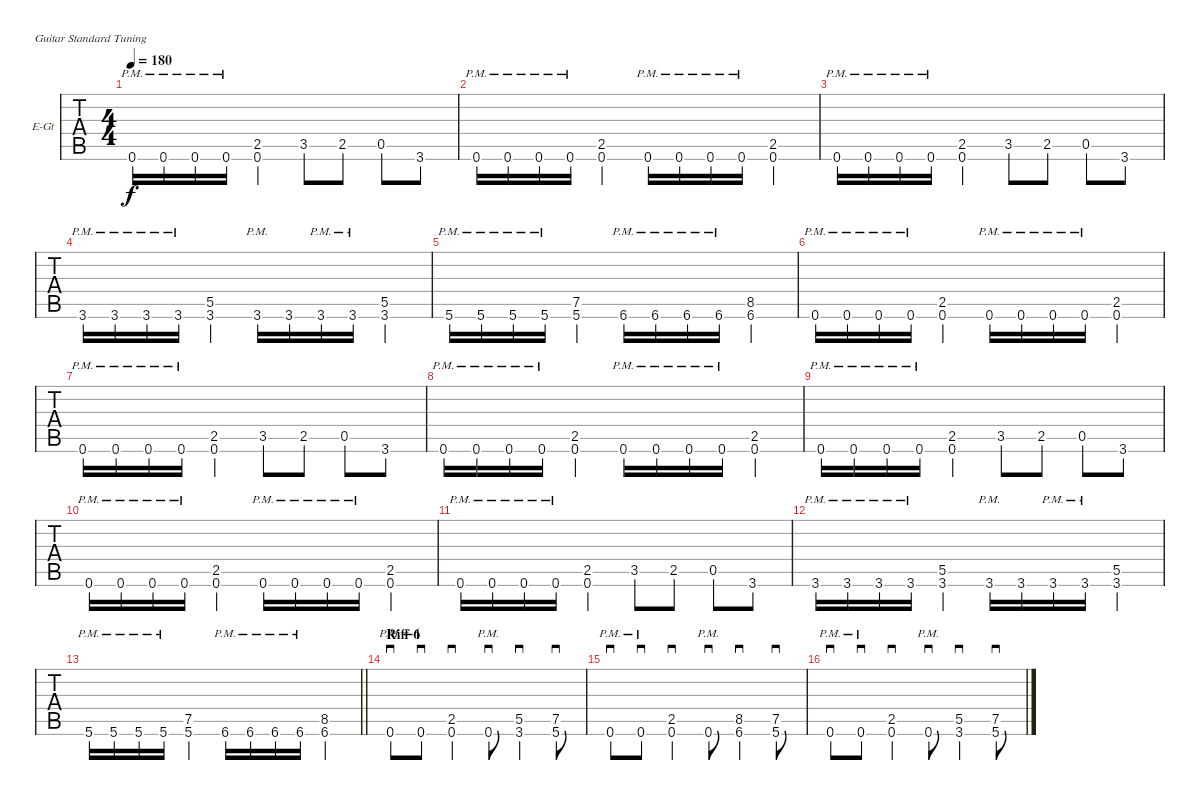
\bracketExtendMode groupsimilarinstruments
\firstSystemTrackNameOrientation horizontal
\otherSystemsTrackNameOrientation horizontal
\track ("Guitar 01" "E-Gt") {instrument distortionguitar}
\staff {tabs}
\tuning (E4 B3 G3 D3 A2 E2)
\ts (4 4)
\tempo 180
\clef g2
\ks c
0.6{pm}.16{dy f} 0.6{pm}.16 0.6{pm}.16 0.6{pm}.16 (2.5 0.6).4 3.5.8 2.5.8 0.5.8 3.6.8 |
0.6{pm}.16 0.6{pm}.16 0.6{pm}.16 0.6{pm}.16 (2.5 0.6).4 0.6{pm}.16 0.6{pm}.16 0.6{pm}.16 0.6{pm}.16 (2.5 0.6).4 |
0.6{pm}.16 0.6{pm}.16 0.6{pm}.16 0.6{pm}.16 (2.5 0.6).4 3.5.8 2.5.8 0.5.8 3.6.8 |
3.6{pm}.16 3.6{pm}.16 3.6{pm}.16 3.6{pm}.16 (5.5 3.6).4 3.6{pm}.16 3.6.16 3.6{pm}.16 3.6{pm}.16 (5.5 3.6).4 |
5.6{pm}.16 5.6{pm}.16 5.6{pm}.16 5.6{pm}.16 (7.5 5.6).4 6.6{pm}.16 6.6{pm}.16 6.6{pm}.16 6.6{pm}.16 (8.5 6.6).4 |
0.6{pm}.16 0.6{pm}.16 0.6{pm}.16 0.6{pm}.16 (2.5 0.6).4 0.6{pm}.16 0.6{pm}.16 0.6{pm}.16 0.6{pm}.16 (2.5 0.6).4 |
0.6{pm}.16 0.6{pm}.16 0.6{pm}.16 0.6{pm}.16 (2.5 0.6).4 3.5.8 2.5.8 0.5.8 3.6.8 |
0.6{pm}.16 0.6{pm}.16 0.6{pm}.16 0.6{pm}.16 (2.5 0.6).4 0.6{pm}.16 0.6{pm}.16 0.6{pm}.16 0.6{pm}.16 (2.5 0.6).4 |
0.6{pm}.16 0.6{pm}.16 0.6{pm}.16 0.6{pm}.16 (2.5 0.6).4 3.5.8 2.5.8 0.5.8 3.6.8 |
0.6{pm}.16 0.6{pm}.16 0.6{pm}.16 0.6{pm}.16 (2.5 0.6).4 0.6{pm}.16 0.6{pm}.16 0.6{pm}.16 0.6{pm}.16 (2.5 0.6).4 |
0.6{pm}.16 0.6{pm}.16 0.6{pm}.16 0.6{pm}.16 (2.5 0.6).4 3.5.8 2.5.8 0.5.8 3.6.8 |
3.6{pm}.16 3.6{pm}.16 3.6{pm}.16 3.6{pm}.16 (5.5 3.6).4 3.6{pm}.16 3.6.16 3.6{pm}.16 3.6{pm}.16 (5.5 3.6).4 |
\barLineRight lightlight
5.6{pm}.16 5.6{pm}.16 5.6{pm}.16 5.6{pm}.16 (7.5 5.6).4 6.6{pm}.16 6.6{pm}.16 6.6{pm}.16 6.6{pm}.16 (8.5 6.6).4 |
\section ("" "Riff 6")
0.6{pm}.8{sd} 0.6{pm}.8{sd} (2.5 0.6).4{sd} 0.6{pm}.8{sd} (5.5 3.6).4{sd} (7.5 5.6).8{sd} |
0.6{pm}.8{sd} 0.6{pm}.8{sd} (2.5 0.6).4{sd} 0.6{pm}.8{sd} (8.5 6.6).4{sd} (7.5 5.6).8{sd} |
0.6{pm}.8{sd} 0.6{pm}.8{sd} (2.5 0.6).4{sd} 0.6{pm}.8{sd} (5.5 3.6).4{sd} (7.5 5.6).8{sd}
